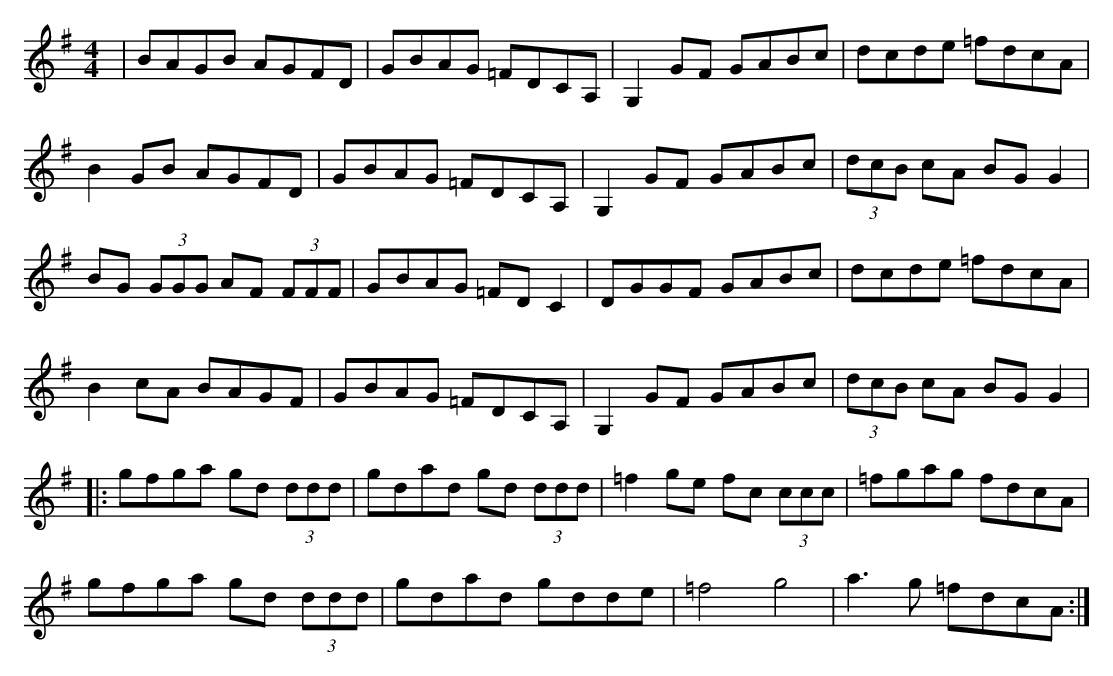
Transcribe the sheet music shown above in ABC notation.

X:1
M:4/4
K:G
|BAGB AGFD|GBAG =FDCA,|G,2 GF GABc|dcde =fdcA|
B2GB AGFD|GBAG =FDCA,|G,2 GF GABc|(3dcB cA BGG2|
BG (3GGG AF (3FFF|GBAG =FDC2|DGGF GABc|dcde =fdcA|
B2cA BAGF|GBAG =FDCA,|G,2 GF GABc|(3dcB cA BGG2|
|:gfga gd (3ddd|gdad gd (3ddd|=f2ge fc (3ccc|=fgag fdcA|
gfga gd (3ddd|gdad gdde|=f4 g4|a3g =fdcA:|
